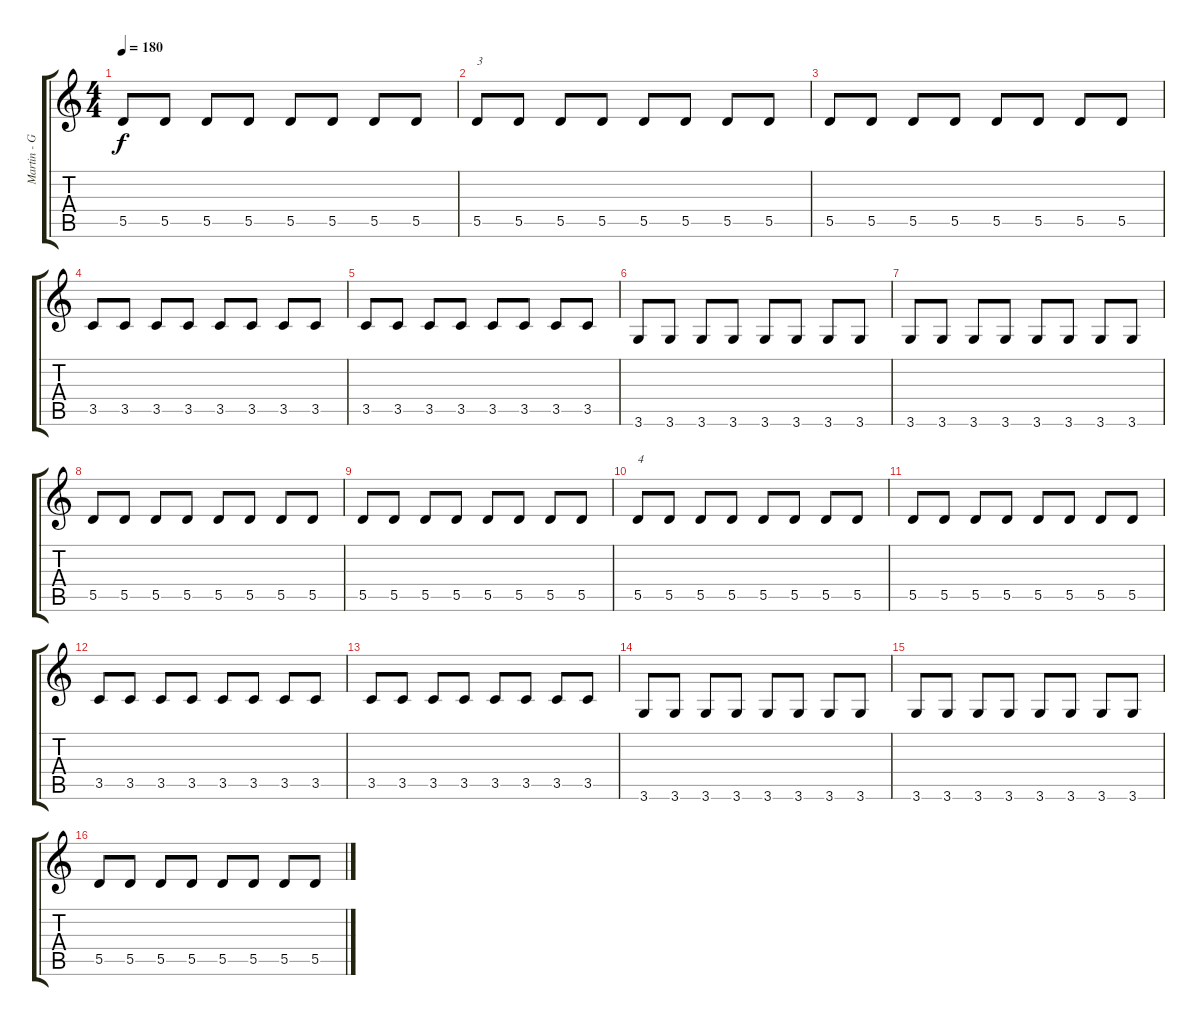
\track ("Martin - Guitar" "Martin - G") {instrument distortionguitar}
\staff {score tabs}
\tuning (E4 B3 G3 D3 A2 E2) {hide}
\ts (4 4)
\tempo 180
\clef g2
\ks c
5.5.8{dy f} 5.5.8 5.5.8 5.5.8 5.5.8 5.5.8 5.5.8 5.5.8 |
5.5.8{txt "3"} 5.5.8 5.5.8 5.5.8 5.5.8 5.5.8 5.5.8 5.5.8 |
5.5.8 5.5.8 5.5.8 5.5.8 5.5.8 5.5.8 5.5.8 5.5.8 |
3.5.8 3.5.8 3.5.8 3.5.8 3.5.8 3.5.8 3.5.8 3.5.8 |
3.5.8 3.5.8 3.5.8 3.5.8 3.5.8 3.5.8 3.5.8 3.5.8 |
3.6.8 3.6.8 3.6.8 3.6.8 3.6.8 3.6.8 3.6.8 3.6.8 |
3.6.8 3.6.8 3.6.8 3.6.8 3.6.8 3.6.8 3.6.8 3.6.8 |
5.5.8 5.5.8 5.5.8 5.5.8 5.5.8 5.5.8 5.5.8 5.5.8 |
5.5.8 5.5.8 5.5.8 5.5.8 5.5.8 5.5.8 5.5.8 5.5.8 |
5.5.8{txt "4"} 5.5.8 5.5.8 5.5.8 5.5.8 5.5.8 5.5.8 5.5.8 |
5.5.8 5.5.8 5.5.8 5.5.8 5.5.8 5.5.8 5.5.8 5.5.8 |
3.5.8 3.5.8 3.5.8 3.5.8 3.5.8 3.5.8 3.5.8 3.5.8 |
3.5.8 3.5.8 3.5.8 3.5.8 3.5.8 3.5.8 3.5.8 3.5.8 |
3.6.8 3.6.8 3.6.8 3.6.8 3.6.8 3.6.8 3.6.8 3.6.8 |
3.6.8 3.6.8 3.6.8 3.6.8 3.6.8 3.6.8 3.6.8 3.6.8 |
5.5.8 5.5.8 5.5.8 5.5.8 5.5.8 5.5.8 5.5.8 5.5.8
